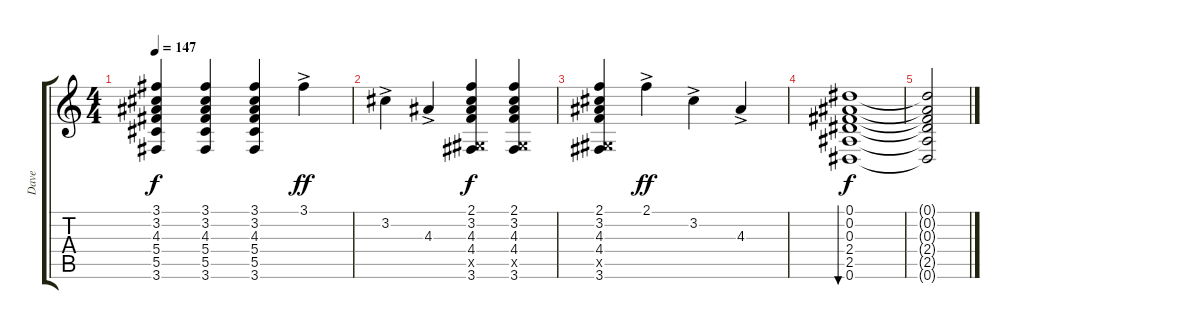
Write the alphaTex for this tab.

\track ("Dave" "Dave") {instrument overdrivenguitar}
\staff {score tabs}
\tuning (Eb4 Bb3 Gb3 Db3 Ab2 Eb2) {hide}
\ts (4 4)
\tempo 147
\clef g2
\ks c
(3.1 3.2 4.3 5.4 5.5 3.6).4{dy f volume 8 instrument overdrivenguitar} (3.1 3.2 4.3 5.4 5.5 3.6).4 (3.1 3.2 4.3 5.4 5.5 3.6).4 3.1{ac}.4{dy ff} |
3.2{ac}.4 4.3{ac}.4 (2.1 3.2 4.3 4.4 0.5{x} 3.6).4{dy f} (2.1 3.2 4.3 4.4 0.5{x} 3.6).4 |
(2.1 3.2 4.3 4.4 0.5{x} 3.6).4 2.1{ac}.4{dy ff} 3.2{ac}.4 4.3{ac}.4 |
(0.1 0.2 0.3 2.4 2.5 0.6).1{bu 480 dy f} |
(0.1{t} 0.2{t} 0.3{t} 2.4{t} 2.5{t} 0.6{t}).2
